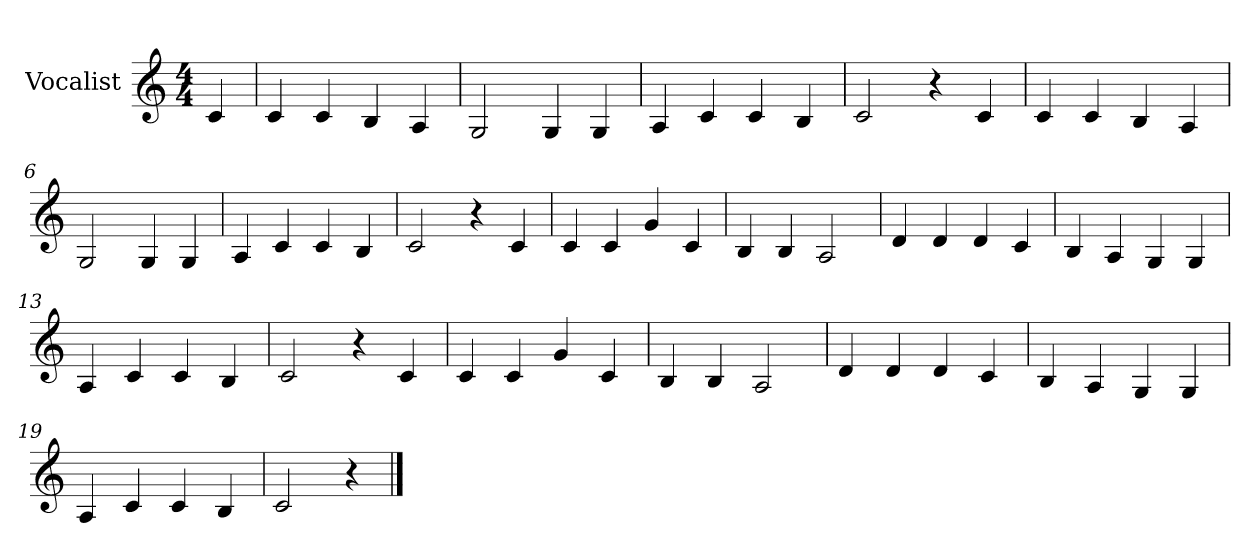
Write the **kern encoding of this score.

**kern
*part1
*staff1
*I"Vocalist
*k[]
*C:
*M4/4
=
4c
=1
4c
4c
4B
4A
=2
2G
4G
4G
=3
4A
4c
4c
4B
=4
2c
4r
4c
=5
4c
4c
4B
4A
=6
2G
4G
4G
=7
4A
4c
4c
4B
=8
2c
4r
4c
=9
4c
4c
4g
4c
=10
4B
4B
2A
=11
4d
4d
4d
4c
=12
4B
4A
4G
4G
=13
4A
4c
4c
4B
=14
2c
4r
4c
=15
4c
4c
4g
4c
=16
4B
4B
2A
=17
4d
4d
4d
4c
=18
4B
4A
4G
4G
=19
4A
4c
4c
4B
=20
2c
4r
==
*-
